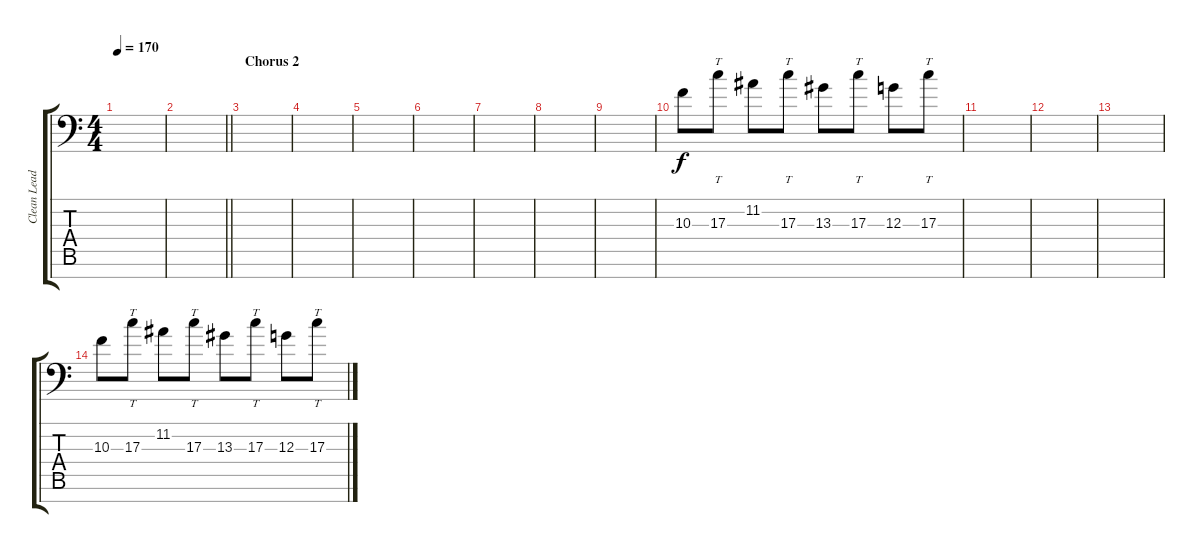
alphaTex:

\track ("Clean Lead" "Clean Lead") {instrument harpsichord}
\staff {score tabs}
\tuning (E4 B3 G3 D3 A2 E2 A1) {hide}
\ts (4 4)
\tempo 170
\clef f4
\ks c
|
\barLineRight lightlight
|
\section ("" "Chorus 2")
|
|
|
|
|
|
|
10.3.8{dy f} 17.3.8{tt} 11.2.8 17.3.8{tt} 13.3.8 17.3.8{tt} 12.3.8 17.3.8{tt} |
|
|
|
10.3.8 17.3.8{tt} 11.2.8 17.3.8{tt} 13.3.8 17.3.8{tt} 12.3.8 17.3.8{tt}
